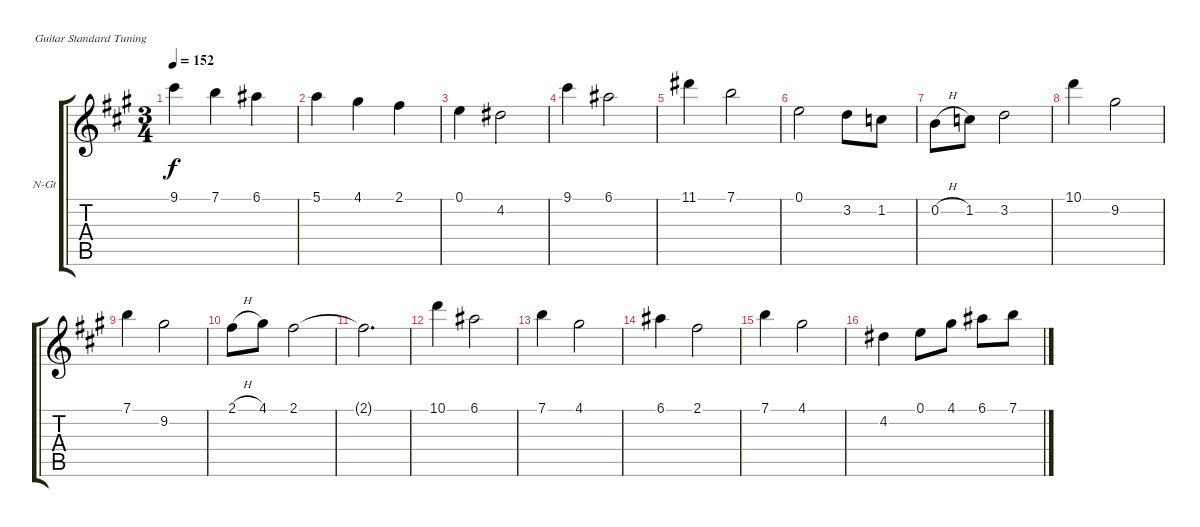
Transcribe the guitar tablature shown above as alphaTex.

\bracketExtendMode groupsimilarinstruments
\firstSystemTrackNameOrientation horizontal
\otherSystemsTrackNameOrientation horizontal
\track ("Guitar 2" "N-Gt") {instrument acousticguitarnylon}
\staff {score tabs}
\tuning (E4 B3 G3 D3 A2 E2)
\ts (3 4)
\tempo 152
\clef g2
\ks a
9.1.4{dy f} 7.1.4 6.1.4 |
5.1.4 4.1.4 2.1.4 |
0.1.4 4.2.2 |
9.1.4 6.1.2 |
11.1.4 7.1.2 |
0.1.2 3.2.8 1.2.8 |
0.2{h}.8 1.2.8 3.2.2 |
10.1.4 9.2.2 |
7.1.4 9.2.2 |
2.1{h}.8 4.1.8 2.1.2 |
2.1{t}.2{d} |
10.1.4 6.1.2 |
7.1.4 4.1.2 |
6.1.4 2.1.2 |
7.1.4 4.1.2 |
4.2.4 0.1.8 4.1.8 6.1.8 7.1.8
